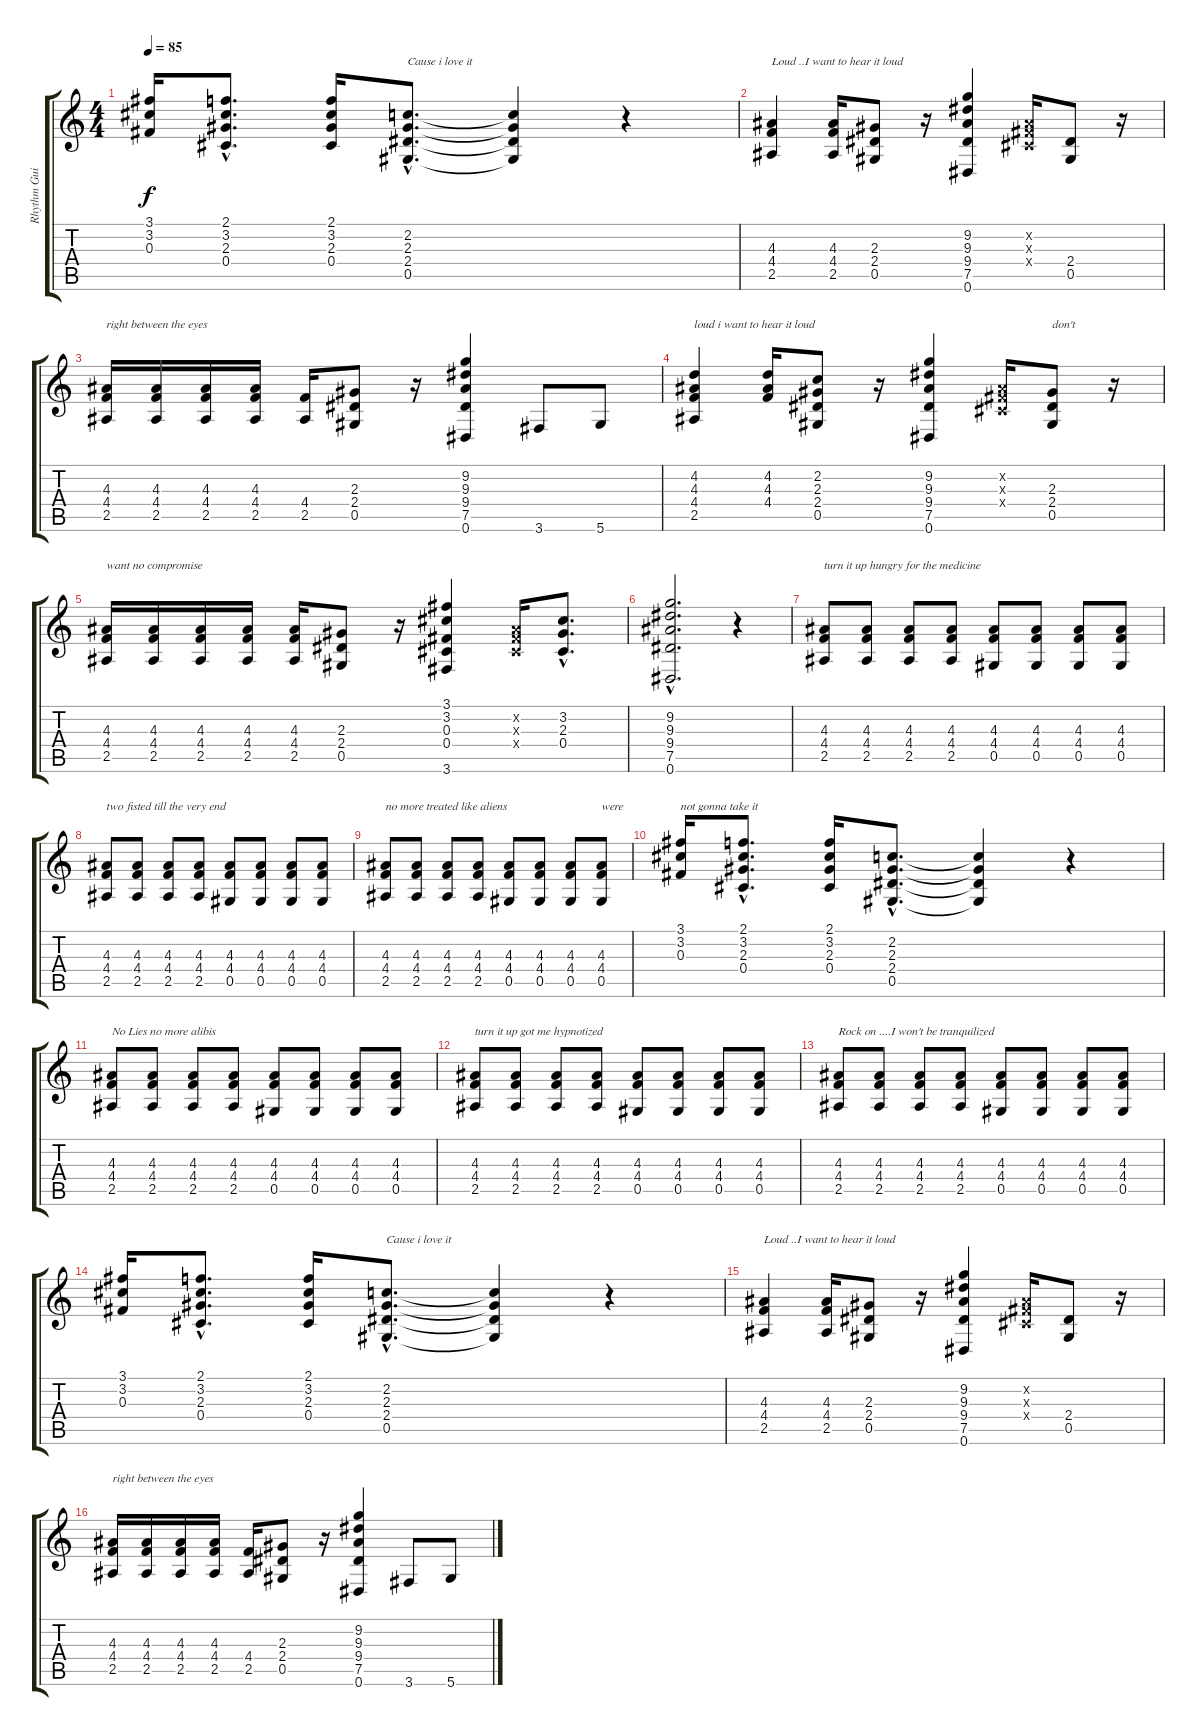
\track ("Rhythm Guitar" "Rhythm Gui") {instrument distortionguitar}
\staff {score tabs}
\tuning (Eb4 Bb3 Gb3 Db3 Ab2 Eb2) {hide}
\ts (4 4)
\tempo 85
\clef g2
\ks c
(3.1 3.2 0.3).16{dy f} (2.1{hac} 3.2{hac} 2.3{hac} 0.4{hac}).8{d} (2.1 3.2 2.3 0.4).16 (2.2{hac} 2.3{hac} 2.4{hac} 0.5{hac}).8{d txt "Cause i love it"} (2.2{t} 2.3{t} 2.4{t} 0.5{t}).4 r.4 |
(4.3 4.4 2.5).4{txt "Loud ..I want to hear it loud"} (4.3 4.4 2.5).16 (2.3 2.4 0.5).8 r.16 (9.2 9.3 9.4 7.5 0.6).4 (0.2{x} 0.3{x} 0.4{x}).16 (2.4 0.5).8 r.16 |
(4.3 4.4 2.5).16{txt "right between the eyes"} (4.3 4.4 2.5).16 (4.3 4.4 2.5).16 (4.3 4.4 2.5).16 (4.4 2.5).16 (2.3 2.4 0.5).8 r.16 (9.2 9.3 9.4 7.5 0.6).4 3.6.8 5.6.8 |
(4.2 4.3 4.4 2.5).4{txt "loud i want to hear it loud "} (4.2 4.3 4.4).16 (2.2 2.3 2.4 0.5).8 r.16 (9.2 9.3 9.4 7.5 0.6).4 (0.2{x} 0.3{x} 0.4{x}).16 (2.3 2.4 0.5).8{txt "don't"} r.16 |
(4.3 4.4 2.5).16{txt "want no compromise"} (4.3 4.4 2.5).16 (4.3 4.4 2.5).16 (4.3 4.4 2.5).16 (4.3 4.4 2.5).16 (2.3 2.4 0.5).8 r.16 (3.1 3.2 0.3 0.4 3.6).4 (0.2{x} 0.3{x} 0.4{x}).16 (3.2{hac} 2.3{hac} 0.4{hac}).8{d} |
(9.2{hac} 9.3{hac} 9.4{hac} 7.5{hac} 0.6{hac}).2{d} r.4 |
(4.3 4.4 2.5).8{txt "turn it up hungry for the medicine"} (4.3 4.4 2.5).8 (4.3 4.4 2.5).8 (4.3 4.4 2.5).8 (4.3 4.4 0.5).8 (4.3 4.4 0.5).8 (4.3 4.4 0.5).8 (4.3 4.4 0.5).8 |
(4.3 4.4 2.5).8{txt "two fisted till the very end"} (4.3 4.4 2.5).8 (4.3 4.4 2.5).8 (4.3 4.4 2.5).8 (4.3 4.4 0.5).8 (4.3 4.4 0.5).8 (4.3 4.4 0.5).8 (4.3 4.4 0.5).8 |
(4.3 4.4 2.5).8{txt "no more treated like aliens"} (4.3 4.4 2.5).8 (4.3 4.4 2.5).8 (4.3 4.4 2.5).8 (4.3 4.4 0.5).8 (4.3 4.4 0.5).8 (4.3 4.4 0.5).8 (4.3 4.4 0.5).8{txt "were"} |
(3.1 3.2 0.3).16{txt "not gonna take it"} (2.1{hac} 3.2{hac} 2.3{hac} 0.4{hac}).8{d} (2.1 3.2 2.3 0.4).16 (2.2{hac} 2.3{hac} 2.4{hac} 0.5{hac}).8{d} (2.2{t} 2.3{t} 2.4{t} 0.5{t}).4 r.4 |
(4.3 4.4 2.5).8{txt "No Lies no more alibis"} (4.3 4.4 2.5).8 (4.3 4.4 2.5).8 (4.3 4.4 2.5).8 (4.3 4.4 0.5).8 (4.3 4.4 0.5).8 (4.3 4.4 0.5).8 (4.3 4.4 0.5).8 |
(4.3 4.4 2.5).8{txt "turn it up got me hypnotized"} (4.3 4.4 2.5).8 (4.3 4.4 2.5).8 (4.3 4.4 2.5).8 (4.3 4.4 0.5).8 (4.3 4.4 0.5).8 (4.3 4.4 0.5).8 (4.3 4.4 0.5).8 |
(4.3 4.4 2.5).8{txt "Rock on ....I won't be tranquilized"} (4.3 4.4 2.5).8 (4.3 4.4 2.5).8 (4.3 4.4 2.5).8 (4.3 4.4 0.5).8 (4.3 4.4 0.5).8 (4.3 4.4 0.5).8 (4.3 4.4 0.5).8 |
(3.1 3.2 0.3).16 (2.1{hac} 3.2{hac} 2.3{hac} 0.4{hac}).8{d} (2.1 3.2 2.3 0.4).16 (2.2{hac} 2.3{hac} 2.4{hac} 0.5{hac}).8{d txt "Cause i love it"} (2.2{t} 2.3{t} 2.4{t} 0.5{t}).4 r.4 |
(4.3 4.4 2.5).4{txt "Loud ..I want to hear it loud"} (4.3 4.4 2.5).16 (2.3 2.4 0.5).8 r.16 (9.2 9.3 9.4 7.5 0.6).4 (0.2{x} 0.3{x} 0.4{x}).16 (2.4 0.5).8 r.16 |
(4.3 4.4 2.5).16{txt "right between the eyes"} (4.3 4.4 2.5).16 (4.3 4.4 2.5).16 (4.3 4.4 2.5).16 (4.4 2.5).16 (2.3 2.4 0.5).8 r.16 (9.2 9.3 9.4 7.5 0.6).4 3.6.8 5.6.8
